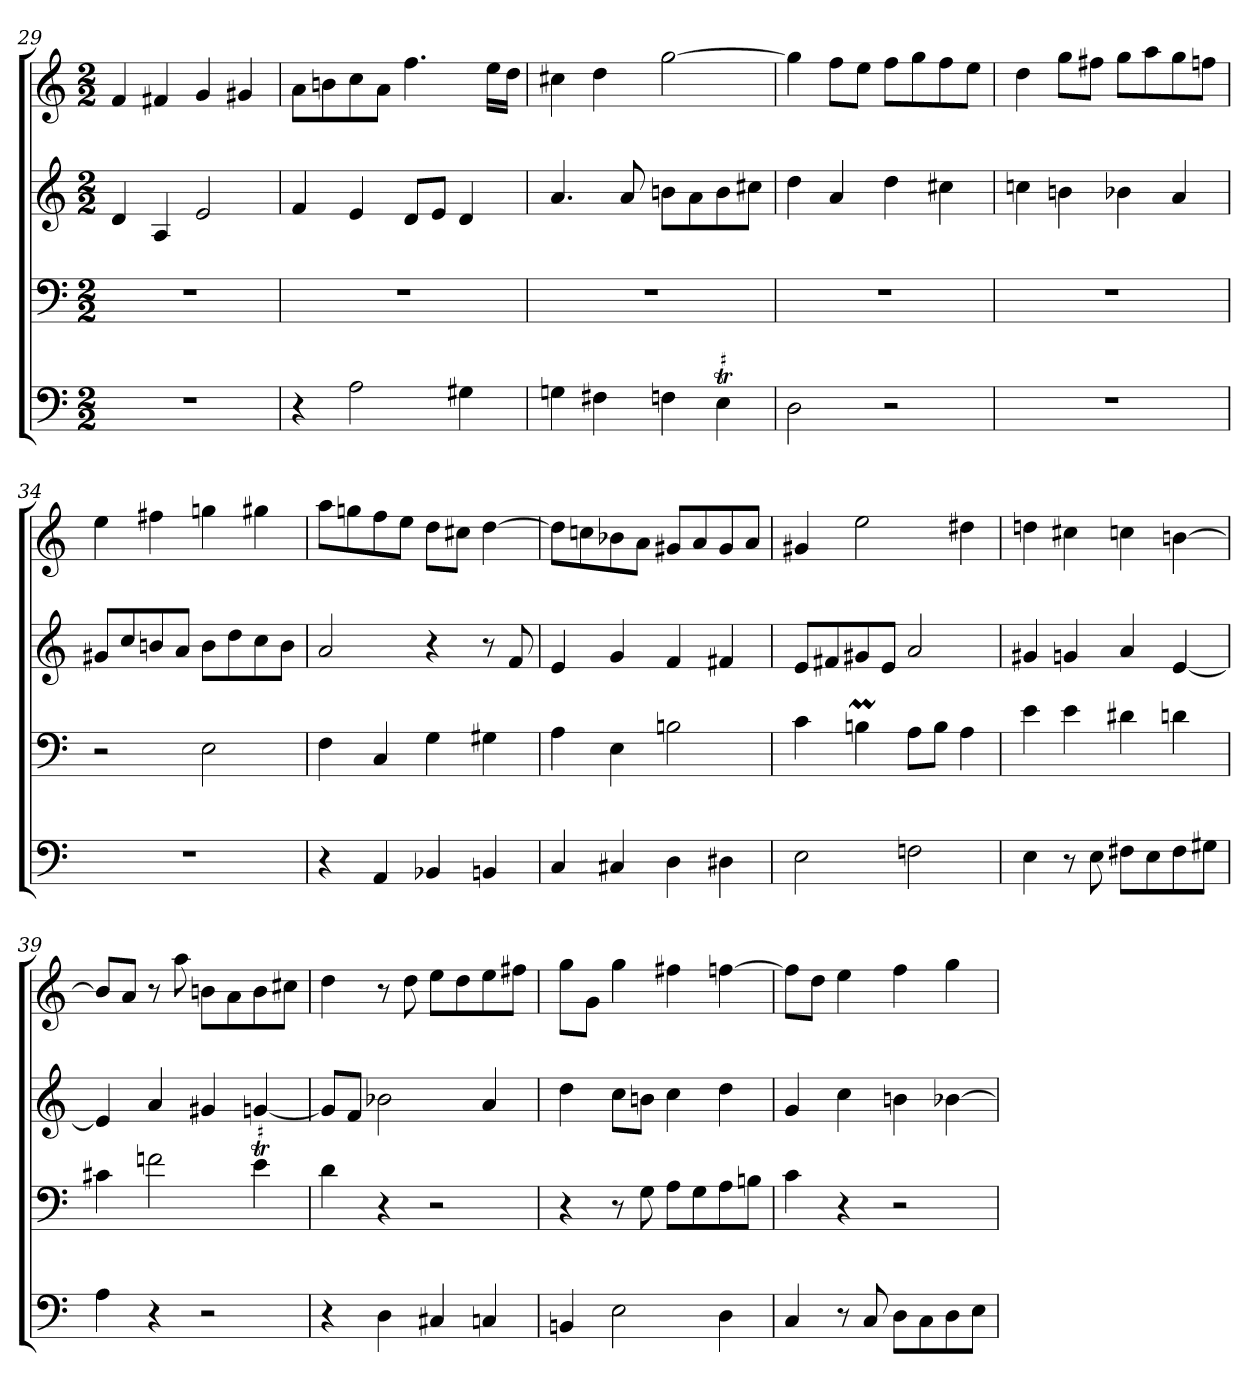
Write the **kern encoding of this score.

**kern	**kern	**kern	**kern
*part4	*part3	*part2	*part1
*staff4	*staff3	*staff2	*staff1
*M2/2	*M2/2	*M2/2	*M2/2
=29	=29	=29	=29
1r	1r	4d	4f
.	.	4A	4f#X
.	.	2e	4g
.	.	.	4g#X
=30	=30	=30	=30
4r	1r	4f	8aL
.	.	.	8bn
2A	.	4e	8cc
.	.	.	8aJ
.	.	8dL	4.ff
.	.	8eJ	.
4G#X	.	4d	.
.	.	.	16eeLL
.	.	.	16ddJJ
=31	=31	=31	=31
4Gn	1r	4.a	4cc#X
4F#X	.	.	4dd
.	.	8a	.
4Fn	.	8bnL	[2gg
.	.	8a	.
!LO:TR:acc=#	!	!	!
4ET	.	8b	.
.	.	8cc#XJ	.
=32	=32	=32	=32
2D	1r	4dd	4gg]
.	.	4a	8ffL
.	.	.	8eeJ
2r	.	4dd	8ffL
.	.	.	8gg
.	.	4cc#X	8ff
.	.	.	8eeJ
=33	=33	=33	=33
1r	1r	4ccn	4dd
.	.	4bn	8ggL
.	.	.	8ff#XJ
.	.	4b-X	8ggL
.	.	.	8aa
.	.	4a	8gg
.	.	.	8ffnJ
=34	=34	=34	=34
1r	2r	8g#XL	4ee
.	.	8cc	.
.	.	8bn	4ff#X
.	.	8aJ	.
.	2E	8bL	4ggn
.	.	8dd	.
.	.	8cc	4gg#X
.	.	8bJ	.
=35	=35	=35	=35
4r	4F	2a	8aaL
.	.	.	8ggn
4AA	4C	.	8ff
.	.	.	8eeJ
4BB-X	4G	4r	8ddL
.	.	.	8cc#XJ
4BBn	4G#X	8r	[4dd
.	.	8f	.
=36	=36	=36	=36
4C	4A	4e	8ddL]
.	.	.	8ccn
4C#X	4E	4g	8b-X
.	.	.	8aJ
4D	2Bn	4f	8g#XL
.	.	.	8a
4D#X	.	4f#X	8g#
.	.	.	8aJ
=37	=37	=37	=37
2E	4c	8eL	4g#X
.	.	8f#X	.
.	4Bnm	8g#X	2ee
.	.	8eJ	.
2Fn	8AL	2a	.
.	8BJ	.	.
.	4A	.	4dd#X
=38	=38	=38	=38
4E	4e	4g#X	4ddn
8r	4e	4gn	4cc#X
8E	.	.	.
8F#XL	4d#X	4a	4ccn
8E	.	.	.
8F#	4dn	[4e	[4bn
8G#XJ	.	.	.
=39	=39	=39	=39
4A	4c#X	4e]	8bL]
.	.	.	8aJ
4r	2fn	4a	8r
.	.	.	8aa
2r	.	4g#X	8bnL
.	.	.	8a
!	!LO:TR:acc=#	!	!
.	4eT	[4gn	8b
.	.	.	8cc#XJ
=40	=40	=40	=40
4r	4d	8gL]	4dd
.	.	8fJ	.
4D	4r	2b-X	8r
.	.	.	8dd
4C#X	2r	.	8eeL
.	.	.	8dd
4Cn	.	4a	8ee
.	.	.	8ff#XJ
=41	=41	=41	=41
4BBn	4r	4dd	8ggL
.	.	.	8gJ
2E	8r	8ccL	4gg
.	8G	8bnJ	.
.	8AL	4cc	4ff#X
.	8G	.	.
4D	8A	4dd	[4ffn
.	8BnJ	.	.
=42	=42	=42	=42
4C	4c	4g	8ffL]
.	.	.	8ddJ
8r	4r	4cc	4ee
8C	.	.	.
8DL	2r	4bn	4ff
8C	.	.	.
8D	.	[4b-X	4gg
8EJ	.	.	.
=	=	=	=
*-	*-	*-	*-
